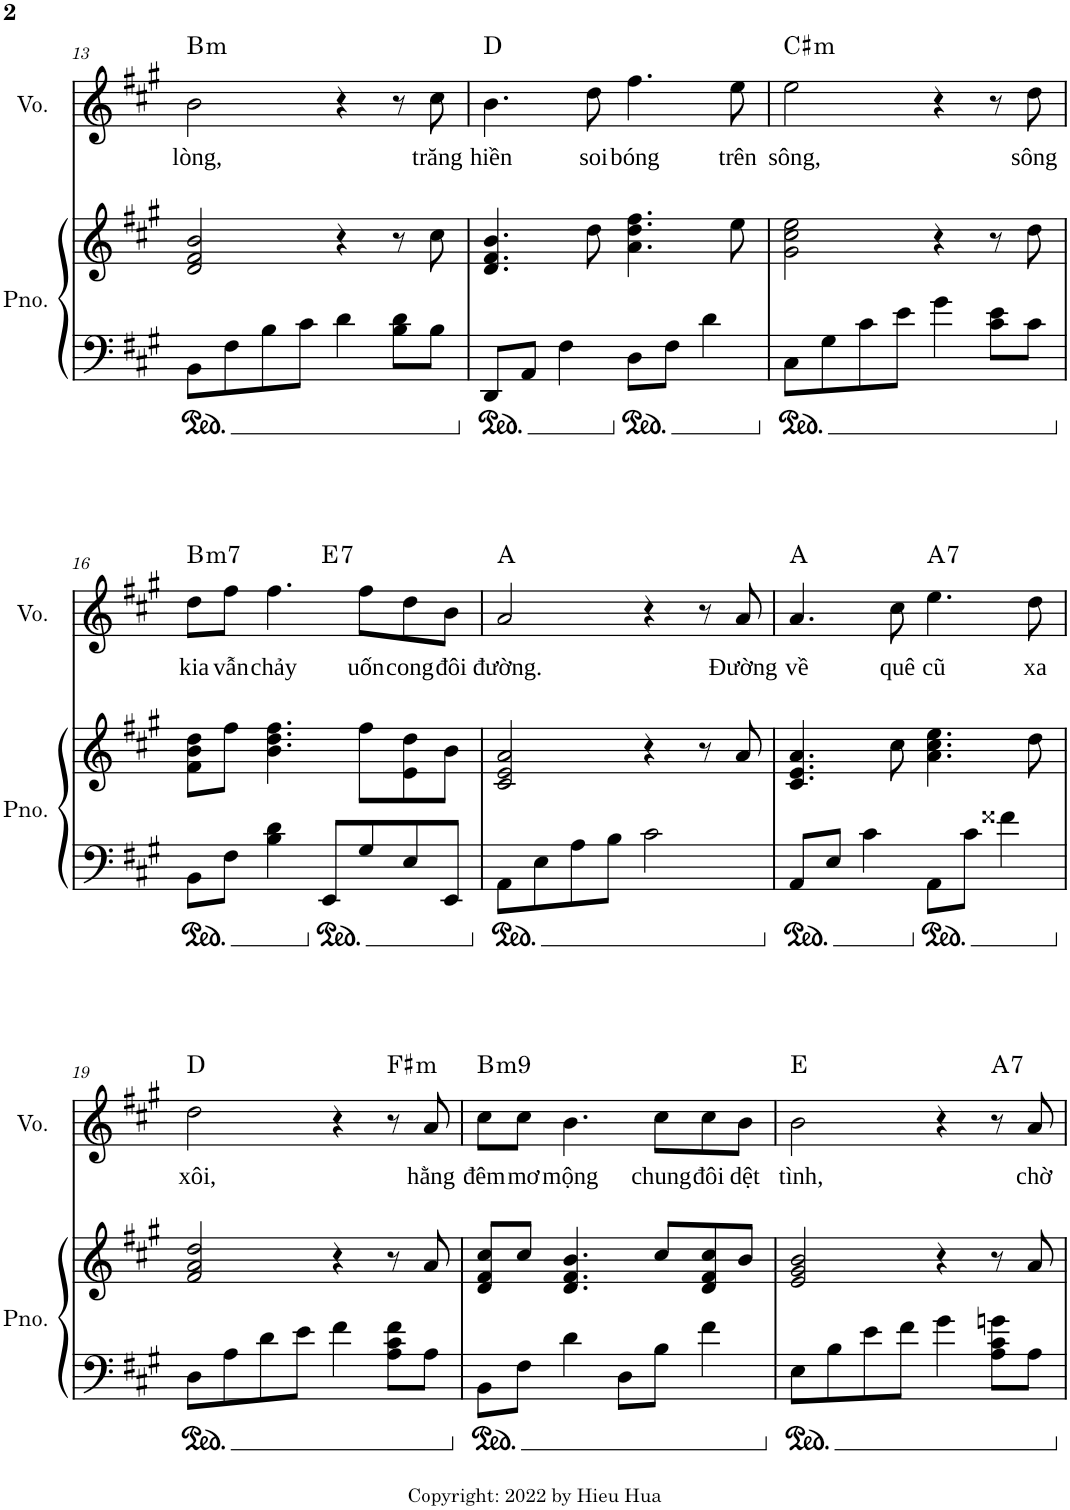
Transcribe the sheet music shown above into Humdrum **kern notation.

**kern	**kern	**kern	**text	**harte
*part2	*part2	*part1	*part1	*part1
*staff3	*staff2	*staff1	*staff1	*
*I"Piano	*	*I"Voice	*	*
*I'Pno.	*	*I'Vo.	*	*
!!LO:PB:g=z
*clefF4	*clefG2	*clefG2	*	*
*k[f#c#g#]	*k[f#c#g#]	*k[f#c#g#]	*	*
*M4/4	*M4/4	*M4/4	*	*
=13	=13	=13	=13	=13
!	!	!	!LO:LY:b	!LO:H:kt=m
8BB\L	2d/ 2f#/ 2b/	2b\	lòng,	B:min
8F#\	.	.	.	.
8B\	.	.	.	.
8c#\J	.	.	.	.
4d\	4r	4r	.	.
8B\ 8d\L	8r	8r	.	.
!	!	!	!LO:LY:b	!
8B\J	8cc#\	8cc#\	trăng	.
=14	=14	=14	=14	=14
!	!	!	!LO:LY:b	!
8DD/L	4.d/ 4.f#/ 4.b/	4.b\	hiền	D:maj
8AA/J	.	.	.	.
4F#\	.	.	.	.
!	!	!	!LO:LY:b	!
.	8dd\	8dd\	soi	.
!	!	!	!LO:LY:b	!
8D\L	4.a\ 4.dd\ 4.ff#\	4.ff#\	bóng	.
8F#\J	.	.	.	.
4d\	.	.	.	.
!	!	!	!LO:LY:b	!
.	8ee\	8ee\	trên	.
=15	=15	=15	=15	=15
!	!	!	!LO:LY:b	!LO:H:kt=m
8C#\L	2g#\ 2cc#\ 2ee\	2ee\	sông,	C#:min
8G#\	.	.	.	.
8c#\	.	.	.	.
8e\J	.	.	.	.
4g#\	4r	4r	.	.
8c#\ 8e\L	8r	8r	.	.
!	!	!	!LO:LY:b	!
8c#\J	8dd\	8dd\	sông	.
!!LO:LB:g=z
=16	=16	=16	=16	=16
!	!	!	!LO:LY:b	!LO:H:kt=m7
*	*	*^	*	*
8BB\L	8f#\ 8b\ 8dd\L	8dd\L	2ryy	kia	B:min7
!	!	!	!	!LO:LY:b	!
8F#\J	8ff#\J	8ff#\J	.	vẫn	.
!	!	!	!	!LO:LY:b	!
4B\ 4d\	4.b\ 4.dd\ 4.ff#\	4.ff#\	.	chảy	.
!	!	!	!	!	!LO:H:kt=7
8EE/L	.	.	2ryy	.	E:7
!	!	!	!	!LO:LY:b	!
8G#/	8ff#\L	8ff#\L	.	uốn	.
!	!	!	!	!LO:LY:b	!
8E/	8e\ 8dd\	8dd\	.	cong	.
!	!	!	!	!LO:LY:b	!
8EE/J	8b\J	8b\J	.	đôi	.
=17	=17	=17	=17	=17	=17
!	!	!	!	!LO:LY:b	!
*	*	*v	*v	*	*
8AA\L	2c#/ 2e/ 2a/	2a/	đường.	A:maj
8E\	.	.	.	.
8A\	.	.	.	.
8B\J	.	.	.	.
2c#\	4r	4r	.	.
.	8r	8r	.	.
!	!	!	!LO:LY:b	!
.	8a/	8a/	Đường	.
=18	=18	=18	=18	=18
!	!	!	!LO:LY:b	!
8AA/L	4.c#/ 4.e/ 4.a/	4.a/	về	A:maj
8E/J	.	.	.	.
4c#\	.	.	.	.
!	!	!	!LO:LY:b	!
.	8cc#\	8cc#\	quê	.
!	!	!	!LO:LY:b	!LO:H:kt=7
8AA\L	4.a\ 4.cc#\ 4.ee\	4.ee\	cũ	A:7
8c#\J	.	.	.	.
4f##X\	.	.	.	.
!	!	!	!LO:LY:b	!
.	8dd\	8dd\	xa	.
!!LO:LB:g=z
=19	=19	=19	=19	=19
!	!	!	!LO:LY:b	!
8D\L	2f#/ 2a/ 2dd/	2dd\	xôi,	D:maj
8A\	.	.	.	.
8d\	.	.	.	.
8e\J	.	.	.	.
4f#\	4r	4r	.	.
!	!	!	!	!LO:H:kt=m
8A\ 8c#\ 8f#\L	8r	8r	.	F#:min
!	!	!	!LO:LY:b	!
8A\J	8a/	8a/	hằng	.
=20	=20	=20	=20	=20
!	!	!	!LO:LY:b	!LO:H:kt=m9
8BB\L	8d/ 8f#/ 8cc#/L	8cc#\L	đêm	B:min9
!	!	!	!LO:LY:b	!
8F#\J	8cc#/J	8cc#\J	mơ	.
!	!	!	!LO:LY:b	!
4d\	4.d/ 4.f#/ 4.b/	4.b\	mộng	.
8D\L	.	.	.	.
!	!	!	!LO:LY:b	!
8B\J	8cc#/L	8cc#\L	chung	.
!	!	!	!LO:LY:b	!
4f#\	8d/ 8f#/ 8cc#/	8cc#\	đôi	.
!	!	!	!LO:LY:b	!
.	8b/J	8b\J	dệt	.
=21	=21	=21	=21	=21
!	!	!	!LO:LY:b	!
8E\L	2e/ 2g#/ 2b/	2b\	tình,	E:maj
8B\	.	.	.	.
8e\	.	.	.	.
8f#\J	.	.	.	.
4g#\	4r	4r	.	.
!	!	!	!	!LO:H:kt=7
8A\ 8c#\ 8gn\L	8r	8r	.	A:7
!	!	!	!LO:LY:b	!
8A\J	8a/	8a/	chờ	.
=	=	=	=	=
*-	*-	*-	*-	*-
